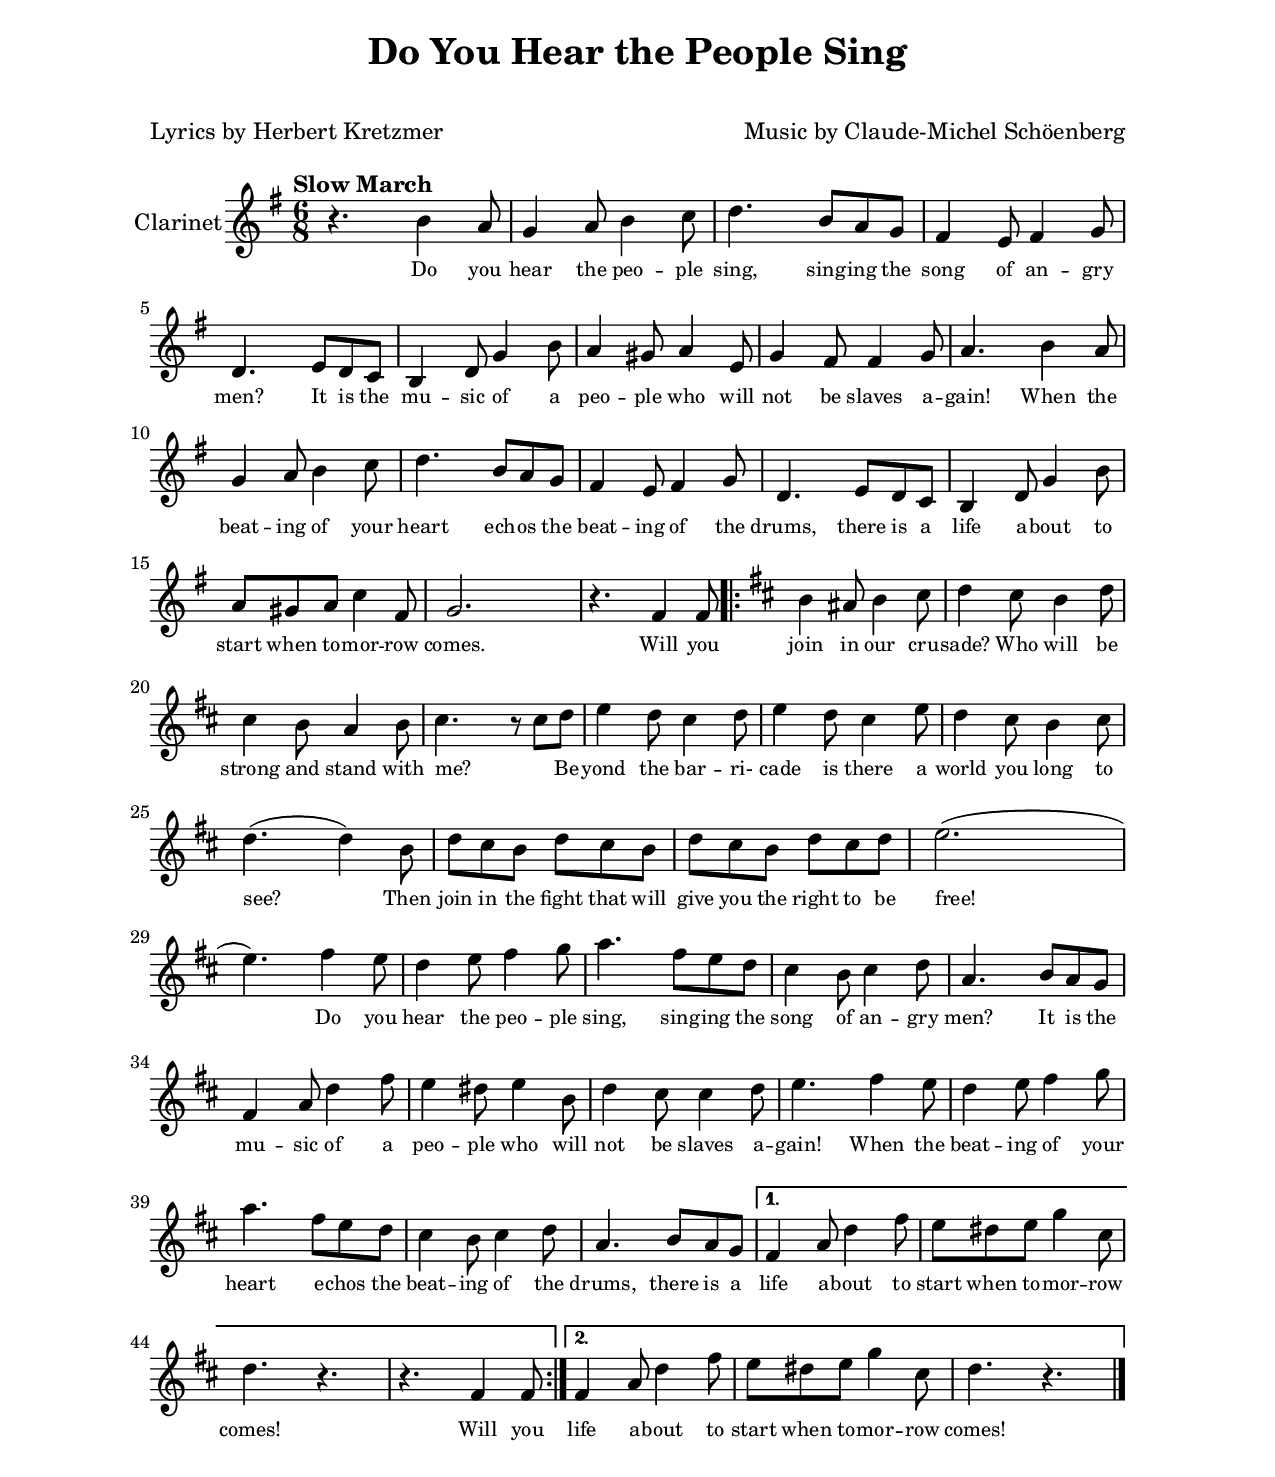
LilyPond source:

\include "globals.ly"

\header {
    title = "Do You Hear the People Sing"
    composer = "Music by Claude-Michel Schöenberg"
    poet = "Lyrics by Herbert Kretzmer"
}

melody = \relative c'' {
    \tempo "Slow March"
    \time 6/8
    \key d \minor

    r4. a4 g8 | f4 g8 a4 bf8 | c4. a8 g f | e4 d8 e4 f8 | c4. d8 c bf |
    a4 c8 f4 a8 | g4 fs8 g4 d8 | f4 e8 e4 f8 | g4. a4 g8 | f4 g8 a4 bf8 | c4. a8 g f | e4 d8 e4 f8 |
    c4. d8 c bf | a4 c8 f4 a8 | g fs g bf4 e,8 | f2. | r4. e4 e8 |
    \repeat volta 2 {
        \key a \minor
        a4 gs8 a4 b8 | c4 b8 a4 c8 | b4 a8 g4 a8 | b4. r8 b8 c8 | d4 c8 b4 c8 |
        d4 c8 b4 d8 | c4 b8 a4 b8 | c4.( c4) a8 | c8 b a c b a | c b a c b c |
        d2.( | d4.) e4 d8 | c4 d8 e4 f8 | g4. e8 d c | b4 a8 b4 c8 |
        g4. a8 g f | e4 g8 c4 e8 | d4 cs8 d4 a8 | c4 b8 b4 c8 | d4. e4 d8 |
        c4 d8 e4 f8 | g4. e8 d c | b4 a8 b4 c8 | g4. a8 g f |
    }
    \alternative {
        { e4 g8 c4 e8 | d8 cs d f4 b,8 | c4. r4. | r4. e,4 e8 }
        { e4 g8 c4 e8 | d8 cs d f4 b,8 | c4. r4. | }
    }
    \bar "|."
}

words = \lyricmode {
    Do you hear the peo -- ple sing, sing -- ing the song of an -- gry men? It is the
    mu -- sic of a peo -- ple who will not be slaves a -- gain! When the beat -- ing of
    your heart ech -- os the beat -- ing of the drums, there is a life a -- bout to start
    when to -- mor -- row comes. Will you
    \repeat volta 2 {
        join in our cru -- sade? Who will be strong and stand with me? _ Be -- yond the bar -- ri-
        cade is there a world you long to see? Then join in the fight that will give you the right to be
        free! Do you hear the peo -- ple sing, sing -- ing the song of an -- gry
        men? It is the mu -- sic of a peo -- ple who will not be slaves a -- gain! When the
        beat -- ing of your heart e -- chos the beat -- ing of the drums, there is a
    }
    \alternative {
        { life a -- bout to start when to -- mor -- row comes! Will you }
        { life a -- bout to start when to -- mor -- row comes! }
    }
}

\book {
    \score {
        \new Staff \with {
            instrumentName = Clarinet
        } {
            \transpose bf c' \melody

            \addlyrics {
                \set fontSize = #-2
                \words
            }
        }
    }
}
